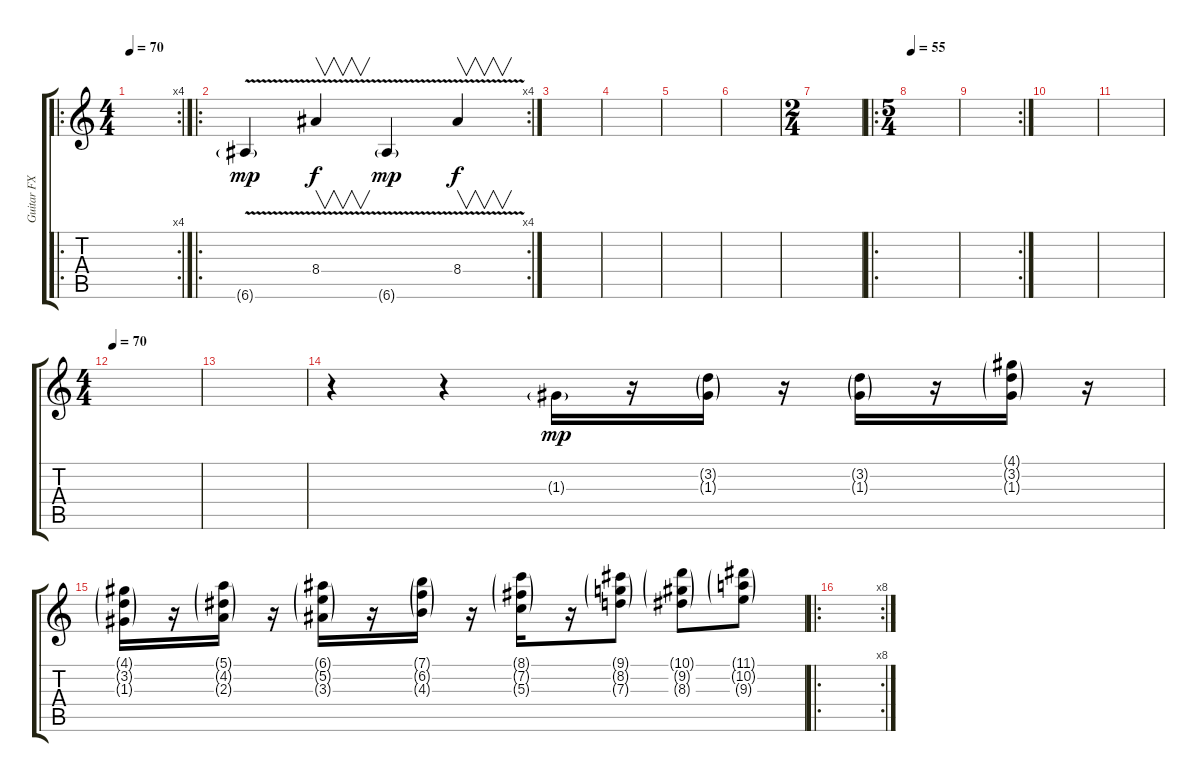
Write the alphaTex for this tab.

\track ("Guitar FX" "Guitar FX") {instrument electricguitarclean}
\staff {score tabs}
\tuning (E4 B3 G3 D3 A2 E2) {hide}
\ro
\rc 4
\ts (4 4)
\tempo 70
\clef g2
\ks c
|
\ro
\rc 4
6.6{v g}.4{dy mp} 8.4{v}.4{v dy f} 6.6{v g}.4{dy mp} 8.4{v}.4{v dy f} |
|
|
|
|
\ts (2 4)
|
\ro
\ts (5 4)
\tempo 55
|
\rc 2
|
|
|
\ts (4 4)
\tempo 70
|
|
r.4 r.4 1.3{g}.16{dy mp} r.16 (3.2{g} 1.3{g}).16 r.16 (3.2{g} 1.3{g}).16 r.16 (4.1{g} 3.2{g} 1.3{g}).16 r.16 |
(4.1{g} 3.2{g} 1.3{g}).16 r.16 (5.1{g} 4.2{g} 2.3{g}).16 r.16 (6.1{g} 5.2{g} 3.3{g}).16 r.16 (7.1{g} 6.2{g} 4.3{g}).16 r.16 (8.1{g} 7.2{g} 5.3{g}).16 r.16 (9.1{g} 8.2{g} 7.3{g}).8 (10.1{g} 9.2{g} 8.3{g}).8 (11.1{g} 10.2{g} 9.3{g}).8 |
\ro
\rc 8
